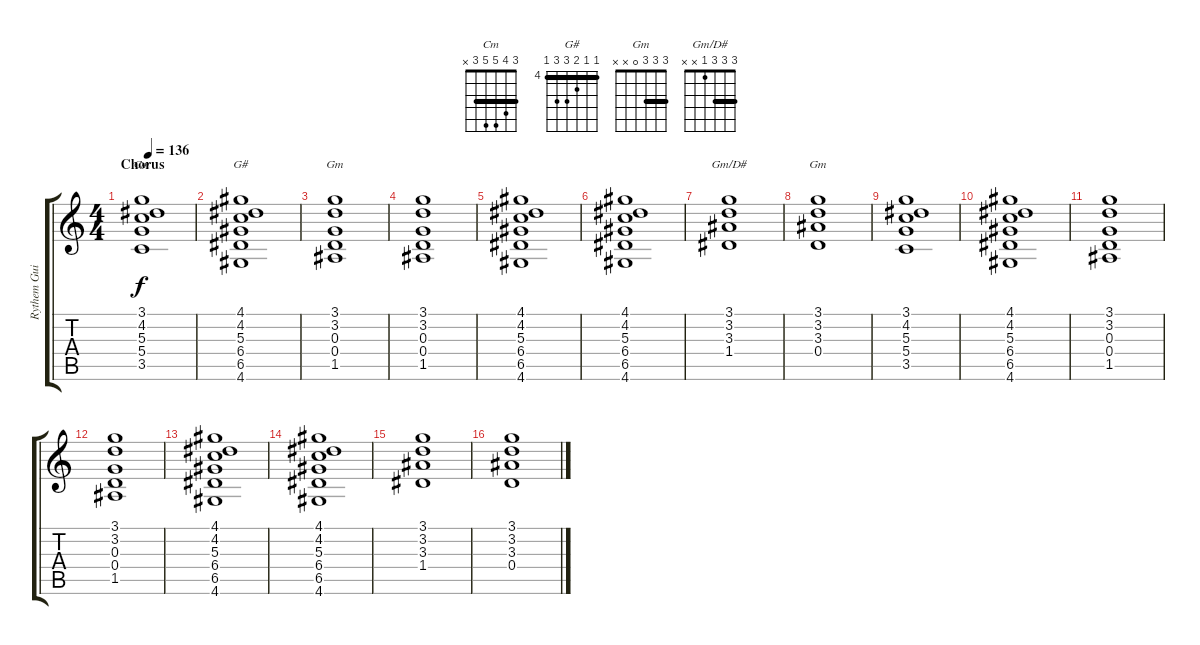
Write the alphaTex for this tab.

\track ("Rythem Guitar" "Rythem Gui") {instrument acousticguitarnylon}
\staff {score tabs}
\tuning (E4 B3 G3 D3 A2 E2) {hide}
\chord ("Cm" 3 4 5 5 3 x) {barre 3}
\chord ("G#" 4 4 5 6 6 4) {firstfret 4 barre 4}
\chord ("Gm" 3 3 0 0 1 x) {barre 3}
\chord ("Gm/D#" 3 3 3 1 x x) {barre 3}
\chord ("Gm" 3 3 3 0 x x) {barre 3}
\ts (4 4)
\section ("" "Chorus")
\tempo 136
\clef g2
\ks c
(3.1 4.2 5.3 5.4 3.5).1{ch "Cm" dy f} |
(4.1 4.2 5.3 6.4 6.5 4.6).1{ch "G#"} |
(3.1 3.2 0.3 0.4 1.5).1{ch "Gm"} |
(3.1 3.2 0.3 0.4 1.5).1 |
(4.1 4.2 5.3 6.4 6.5 4.6).1 |
(4.1 4.2 5.3 6.4 6.5 4.6).1 |
(3.1 3.2 3.3 1.4).1{ch "Gm/D#"} |
(3.1 3.2 3.3 0.4).1{ch "Gm"} |
(3.1 4.2 5.3 5.4 3.5).1 |
(4.1 4.2 5.3 6.4 6.5 4.6).1 |
(3.1 3.2 0.3 0.4 1.5).1 |
(3.1 3.2 0.3 0.4 1.5).1 |
(4.1 4.2 5.3 6.4 6.5 4.6).1 |
(4.1 4.2 5.3 6.4 6.5 4.6).1 |
(3.1 3.2 3.3 1.4).1 |
(3.1 3.2 3.3 0.4).1
